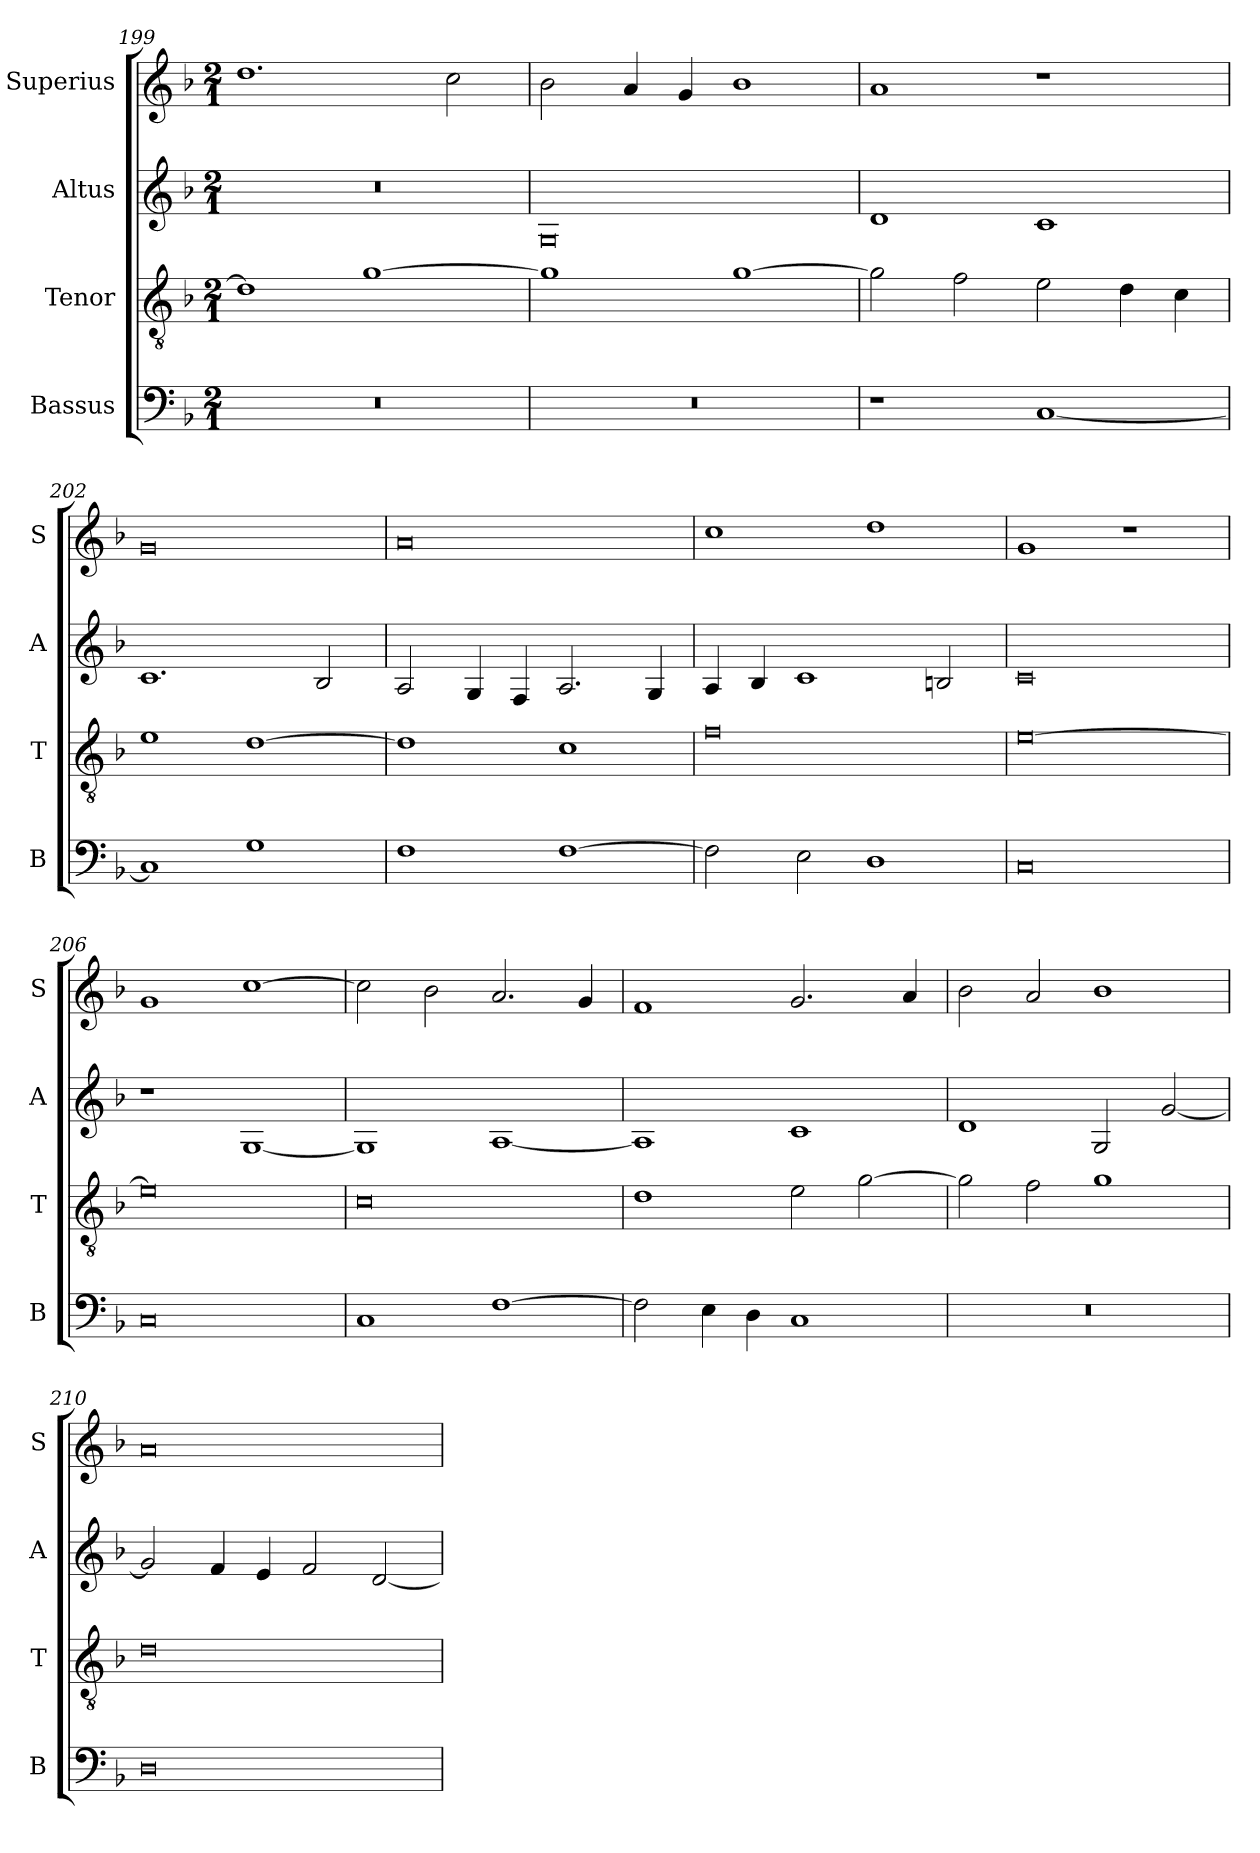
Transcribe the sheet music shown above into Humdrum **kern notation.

**kern	**kern	**kern	**kern
*part4	*part3	*part2	*part1
*staff4	*staff3	*staff2	*staff1
*I"Bassus	*I"Tenor	*I"Altus	*I"Superius
*I'B	*I'T	*I'A	*I'S
*clefF4	*clefGv2	*clefG2	*clefG2
*k[b-]	*k[b-]	*k[b-]	*k[b-]
*F:	*F:	*F:	*F:
*M2/1	*M2/1	*M2/1	*M2/1
=199	=199	=199	=199
0r	1d]	0r	1.dd
.	[1g	.	.
.	.	.	2cc
=200	=200	=200	=200
0r	1g]	0G	2b-
.	.	.	4a
.	.	.	4g
.	[1g	.	1b-
=201	=201	=201	=201
1r	2g]	1d	1a
.	2f	.	.
[1C	2e	1c	1r
.	4d	.	.
.	4c	.	.
=202	=202	=202	=202
1C]	1e	1.c	0g
1G	[1d	.	.
.	.	2B-	.
=203	=203	=203	=203
1F	1d]	2A	0a
.	.	4G	.
.	.	4F	.
[1F	1c	2.A	.
.	.	4G	.
=204	=204	=204	=204
2F]	0f	4A	1cc
.	.	4B-	.
2E	.	1c	.
1D	.	.	1dd
.	.	2Bn	.
=205	=205	=205	=205
0C	[0e	0c	1g
.	.	.	1r
=206	=206	=206	=206
0C	0e]	1r	1g
.	.	[1G	[1cc
=207	=207	=207	=207
1C	0c	1G]	2cc]
.	.	.	2b-
[1F	.	[1A	2.a
.	.	.	4g
=208	=208	=208	=208
2F]	1d	1A]	1f
4E	.	.	.
4D	.	.	.
1C	2e	1c	2.g
.	[2g	.	.
.	.	.	4a
=209	=209	=209	=209
0r	2g]	1d	2b-
.	2f	.	2a
.	1g	2G	1b-
.	.	[2g	.
=210	=210	=210	=210
0D	0d	2g]	0a
.	.	4f	.
.	.	4e	.
.	.	2f	.
.	.	[2d	.
=	=	=	=
*-	*-	*-	*-
